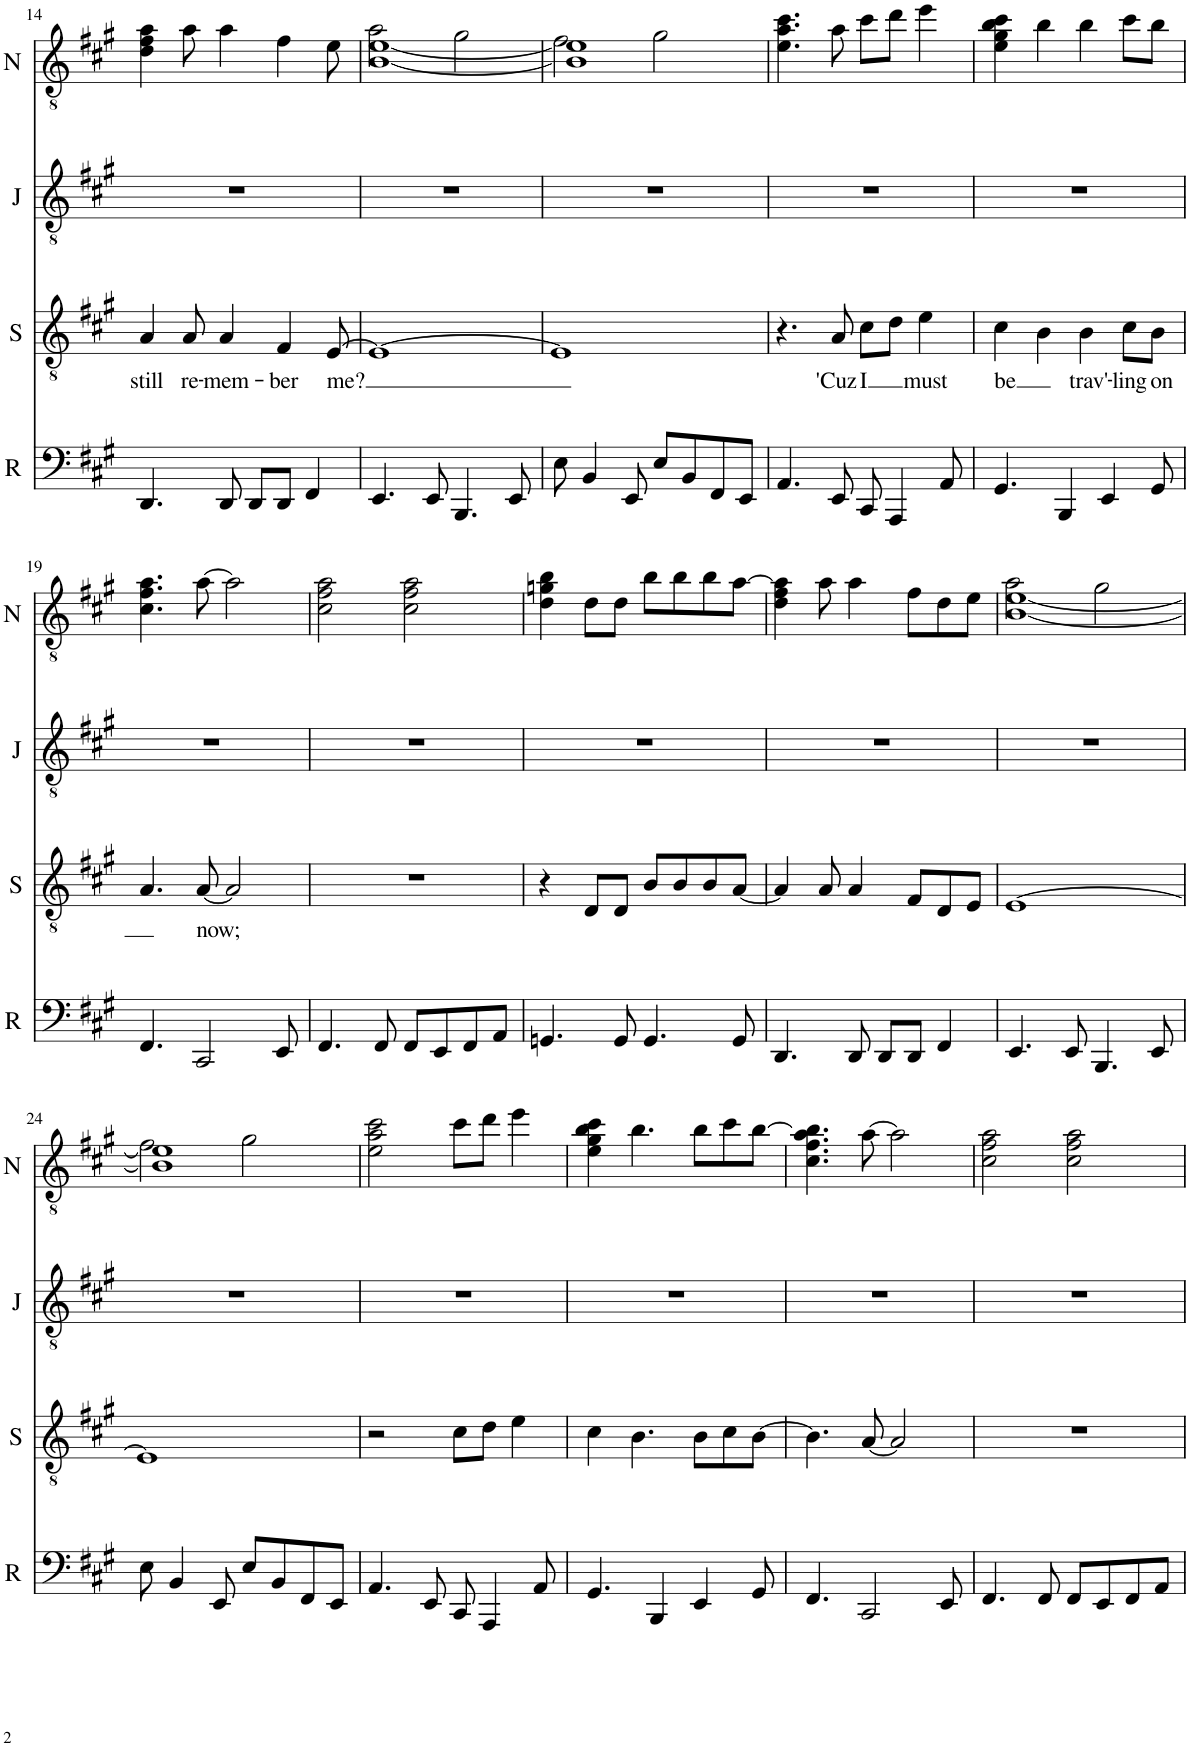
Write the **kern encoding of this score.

**kern	**kern	**text	**kern	**kern
*part4	*part3	*part3	*part2	*part1
*staff4	*staff3	*staff3	*staff2	*staff1
*I"Ryan	*I"Steve	*	*I"Justin	*I"Nate
*I'R	*I'S	*	*I'J	*I'N
!!LO:PB:g=z
*clefF4	*clefGv2	*	*clefGv2	*clefGv2
*k[f#c#g#]	*k[f#c#g#]	*	*k[f#c#g#]	*k[f#c#g#]
*M4/4	*M4/4	*	*M4/4	*M4/4
*met(c)	*met(c)	*	*met(c)	*met(c)
=14	=14	=14	=14	=14
!	!	!LO:LY:b	!	!
4.DD/	4A/	still	1r	4d\ 4f#\ 4a\
!	!	!LO:LY:b	!	!
.	8A/	re-	.	8a\
!	!	!LO:LY:b	!	!
8DD/	4A/	-mem-	.	4a\
8DD/L	.	.	.	.
!	!	!LO:LY:b	!	!
8DD/J	4F#/	-ber	.	4f#\
4FF#/	.	.	.	.
!	!	!LO:LY:b	!	!
.	[8E/	me?	.	8e\
=15	=15	=15	=15	=15
*	*	*	*	*^
4.EE/	1E_	.	1r	[1B [1e	2a\
8EE/	.	.	.	.	.
4.BBB/	.	.	.	.	2g#\
8EE/	.	.	.	.	.
=16	=16	=16	=16	=16	=16
8E\	1E]	.	1r	1B] 1e]	2f#\
4BB/	.	.	.	.	.
8EE/	.	.	.	.	.
8E/L	.	.	.	.	2g#\
8BB/	.	.	.	.	.
8FF#/	.	.	.	.	.
8EE/J	.	.	.	.	.
*	*	*	*	*v	*v
=17	=17	=17	=17	=17
4.AA/	4.r	.	1r	4.e\ 4.a\ 4.cc#\
!	!	!LO:LY:b	!	!
8EE/	8A/	'Cuz	.	8a\
!	!	!LO:LY:b	!	!
8CC#/	8c#\L	I	.	8cc#\L
4AAA/	8d\J	.	.	8dd\J
!	!	!LO:LY:b	!	!
.	4e\	must	.	4ee\
8AA/	.	.	.	.
=18	=18	=18	=18	=18
!	!	!LO:LY:b	!	!
4.GG#/	4c#\	be	1r	4e\ 4g#\ 4b\ 4cc#\
.	4B\	.	.	4b\
4BBB/	.	.	.	.
!	!	!LO:LY:b	!	!
.	4B\	trav'-	.	4b\
4EE/	.	.	.	.
!	!	!LO:LY:b	!	!
.	8c#\L	-ling	.	8cc#\L
!	!	!LO:LY:b	!	!
8GG#/	8B\J	on	.	8b\J
!!LO:LB:g=z
=19	=19	=19	=19	=19
4.FF#/	4.A/	.	1r	4.c#\ 4.f#\ 4.a\
!	!	!LO:LY:b	!	!
2CC#/	[8A/	now;	.	[8a\
.	2A/]	.	.	2a\]
8EE/	.	.	.	.
=20	=20	=20	=20	=20
4.FF#/	1r	.	1r	2c#\ 2f#\ 2a\
8FF#/	.	.	.	.
8FF#/L	.	.	.	2c#\ 2f#\ 2a\
8EE/	.	.	.	.
8FF#/	.	.	.	.
8AA/J	.	.	.	.
=21	=21	=21	=21	=21
4.GGn/	4r	.	1r	4d\ 4gn\ 4b\
.	8D/L	.	.	8d\L
8GG/	8D/J	.	.	8d\J
4.GG/	8B/L	.	.	8b\L
.	8B/	.	.	8b\
.	8B/	.	.	8b\
8GG/	[8A/J	.	.	[8a\J
=22	=22	=22	=22	=22
4.DD/	4A/]	.	1r	4d\ 4f#\ 4a\]
.	8A/	.	.	8a\
8DD/	4A/	.	.	4a\
8DD/L	.	.	.	.
8DD/J	8F#/L	.	.	8f#\L
4FF#/	8D/	.	.	8d\
.	8E/J	.	.	8e\J
=23	=23	=23	=23	=23
*	*	*	*	*^
4.EE/	[1E	.	1r	[1B [1e	2a\
8EE/	.	.	.	.	.
4.BBB/	.	.	.	.	2g#\
8EE/	.	.	.	.	.
!!LO:LB:g=z	!!
=24	=24	=24	=24	=24	=24
8E\	1E]	.	1r	1B] 1e]	2f#\
4BB/	.	.	.	.	.
8EE/	.	.	.	.	.
8E/L	.	.	.	.	2g#\
8BB/	.	.	.	.	.
8FF#/	.	.	.	.	.
8EE/J	.	.	.	.	.
*	*	*	*	*v	*v
=25	=25	=25	=25	=25
4.AA/	2r	.	1r	2e\ 2a\ 2cc#\
8EE/	.	.	.	.
8CC#/	8c#\L	.	.	8cc#\L
4AAA/	8d\J	.	.	8dd\J
.	4e\	.	.	4ee\
8AA/	.	.	.	.
=26	=26	=26	=26	=26
4.GG#/	4c#\	.	1r	4e\ 4g#\ 4b\ 4cc#\
.	4.B\	.	.	4.b\
4BBB/	.	.	.	.
4EE/	8B\L	.	.	8b\L
.	8c#\	.	.	8cc#\
8GG#/	[8B\J	.	.	[8b\J
=27	=27	=27	=27	=27
4.FF#/	4.B\]	.	1r	4.c#\ 4.f#\ 4.a\ 4.b\]
2CC#/	[8A/	.	.	[8a\
.	2A/]	.	.	2a\]
8EE/	.	.	.	.
=28	=28	=28	=28	=28
4.FF#/	1r	.	1r	2c#\ 2f#\ 2a\
8FF#/	.	.	.	.
8FF#/L	.	.	.	2c#\ 2f#\ 2a\
8EE/	.	.	.	.
8FF#/	.	.	.	.
8AA/J	.	.	.	.
=	=	=	=	=
*-	*-	*-	*-	*-
